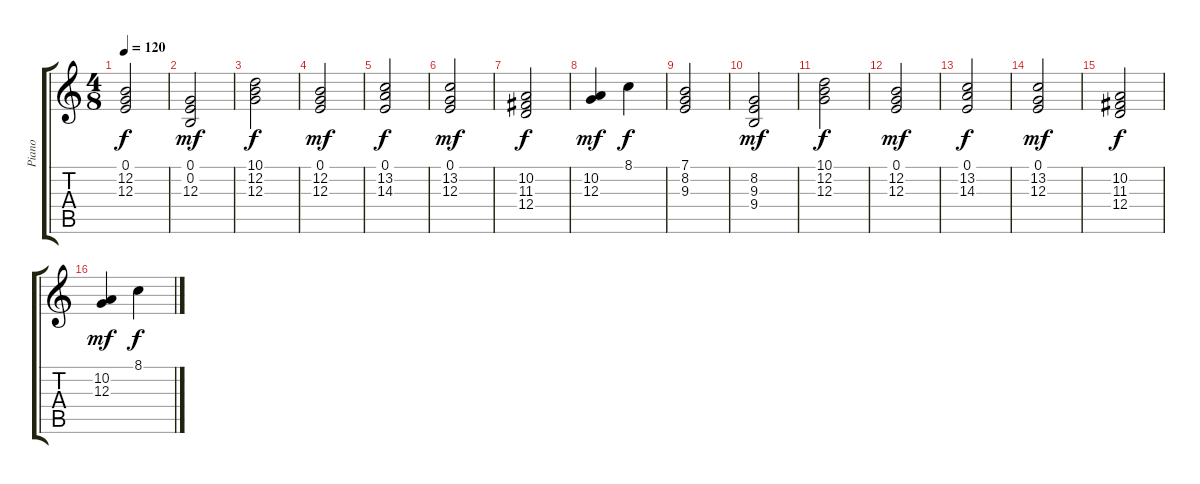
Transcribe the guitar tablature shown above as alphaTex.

\track ("Piano" "Piano") {instrument acousticgrandpiano}
\staff {score tabs}
\tuning (E4 B3 G3 D3 A2 E2) {hide}
\ts (4 8)
\tempo 120
\clef g2
\ks c
(0.1 12.2 12.3).2{dy f} |
(0.1 0.2 12.3).2{dy mf} |
(10.1 12.2 12.3).2{dy f} |
(0.1 12.2 12.3).2{dy mf} |
(0.1 13.2 14.3).2{dy f} |
(0.1 13.2 12.3).2{dy mf} |
(10.2 11.3 12.4).2{dy f} |
(10.2 12.3).4{dy mf} 8.1.4{dy f} |
(7.1 8.2 9.3).2 |
(8.2 9.3 9.4).2{dy mf} |
(10.1 12.2 12.3).2{dy f} |
(0.1 12.2 12.3).2{dy mf} |
(0.1 13.2 14.3).2{dy f} |
(0.1 13.2 12.3).2{dy mf} |
(10.2 11.3 12.4).2{dy f} |
(10.2 12.3).4{dy mf} 8.1.4{dy f}
